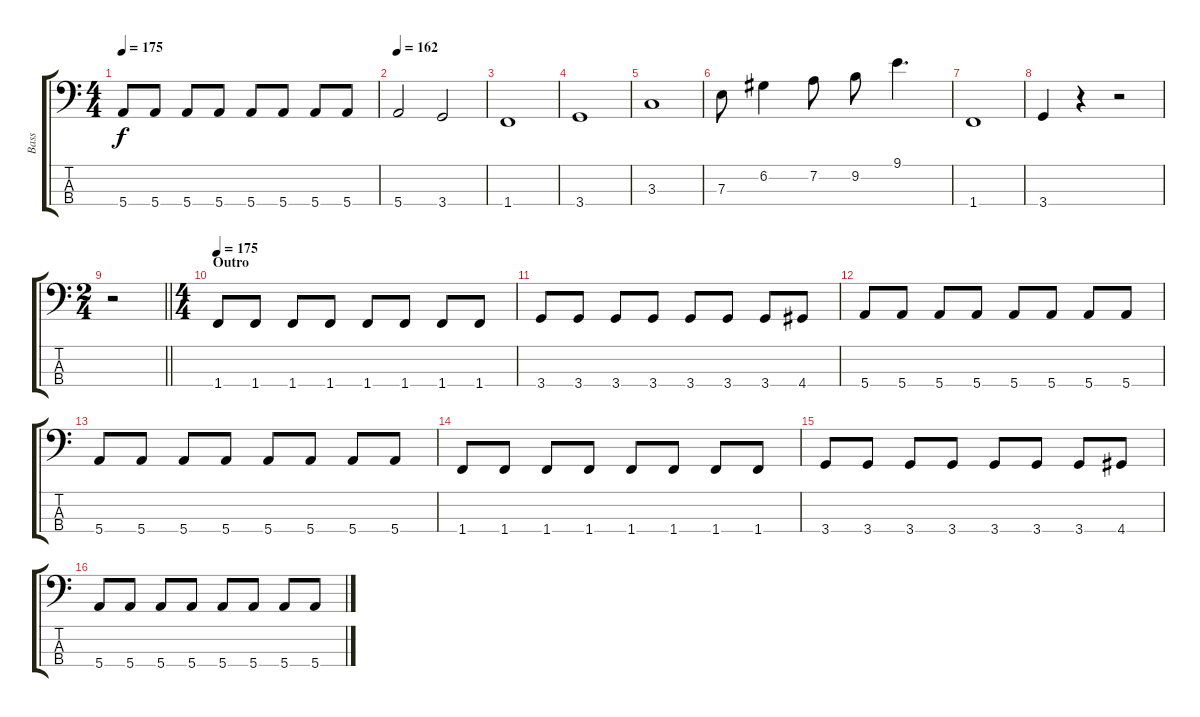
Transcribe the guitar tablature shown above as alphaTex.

\track ("Bass" "Bass") {instrument electricbasspick}
\staff {score tabs}
\tuning (G2 D2 A1 E1) {hide}
\ts (4 4)
\tempo 175
\clef f4
\ks c
5.4.8{dy f} 5.4.8 5.4.8 5.4.8 5.4.8 5.4.8 5.4.8 5.4.8 |
\tempo 162
5.4.2 3.4.2 |
1.4.1 |
3.4.1 |
3.3.1 |
7.3.8 6.2.4 7.2.8 9.2.8 9.1.4{d} |
1.4.1 |
3.4.4 r.4 r.2 |
\ts (2 4)
\barLineRight lightlight
r.2 |
\ts (4 4)
\section ("" "Outro")
\tempo 175
1.4.8 1.4.8 1.4.8 1.4.8 1.4.8 1.4.8 1.4.8 1.4.8 |
3.4.8 3.4.8 3.4.8 3.4.8 3.4.8 3.4.8 3.4.8 4.4.8 |
5.4.8 5.4.8 5.4.8 5.4.8 5.4.8 5.4.8 5.4.8 5.4.8 |
5.4.8 5.4.8 5.4.8 5.4.8 5.4.8 5.4.8 5.4.8 5.4.8 |
1.4.8 1.4.8 1.4.8 1.4.8 1.4.8 1.4.8 1.4.8 1.4.8 |
3.4.8 3.4.8 3.4.8 3.4.8 3.4.8 3.4.8 3.4.8 4.4.8 |
5.4.8 5.4.8 5.4.8 5.4.8 5.4.8 5.4.8 5.4.8 5.4.8
